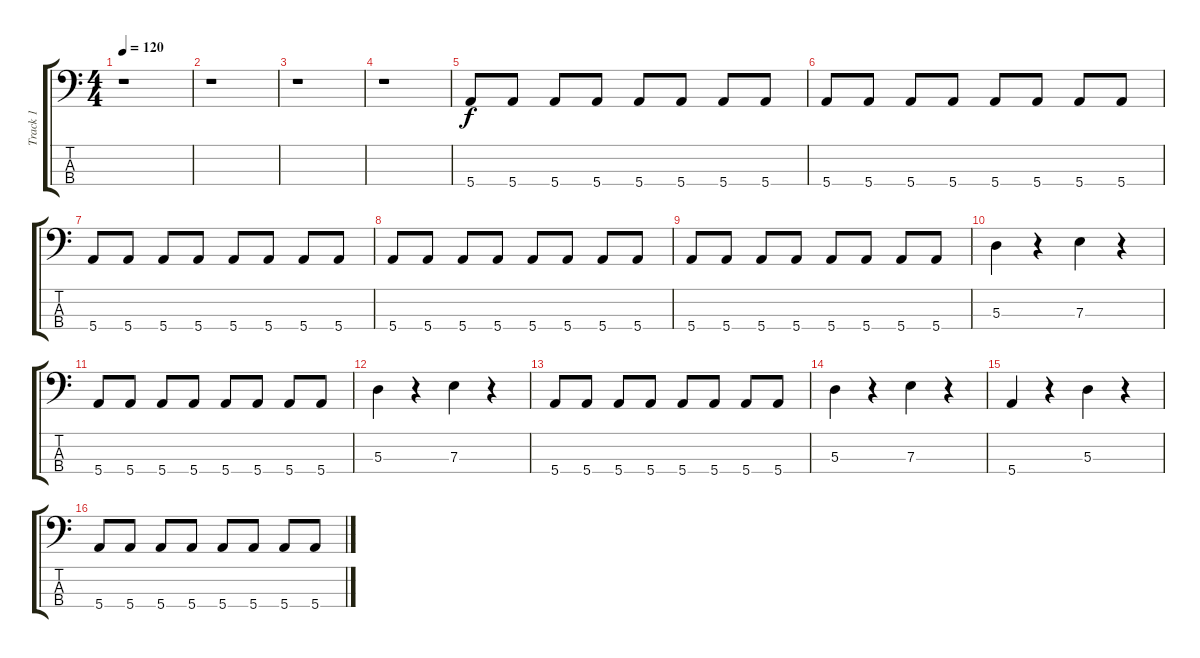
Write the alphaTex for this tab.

\track ("Track 1" "Track 1") {instrument electricbassfinger}
\staff {score tabs}
\tuning (G2 D2 A1 E1) {hide}
\ts (4 4)
\tempo 120
\clef f4
\ks c
r.1{dy f} |
r.1 |
r.1 |
r.1 |
5.4.8 5.4.8 5.4.8 5.4.8 5.4.8 5.4.8 5.4.8 5.4.8 |
5.4.8 5.4.8 5.4.8 5.4.8 5.4.8 5.4.8 5.4.8 5.4.8 |
5.4.8 5.4.8 5.4.8 5.4.8 5.4.8 5.4.8 5.4.8 5.4.8 |
5.4.8 5.4.8 5.4.8 5.4.8 5.4.8 5.4.8 5.4.8 5.4.8 |
5.4.8 5.4.8 5.4.8 5.4.8 5.4.8 5.4.8 5.4.8 5.4.8 |
5.3.4 r.4 7.3.4 r.4 |
5.4.8 5.4.8 5.4.8 5.4.8 5.4.8 5.4.8 5.4.8 5.4.8 |
5.3.4 r.4 7.3.4 r.4 |
5.4.8 5.4.8 5.4.8 5.4.8 5.4.8 5.4.8 5.4.8 5.4.8 |
5.3.4 r.4 7.3.4 r.4 |
5.4.4 r.4 5.3.4 r.4 |
5.4.8 5.4.8 5.4.8 5.4.8 5.4.8 5.4.8 5.4.8 5.4.8
